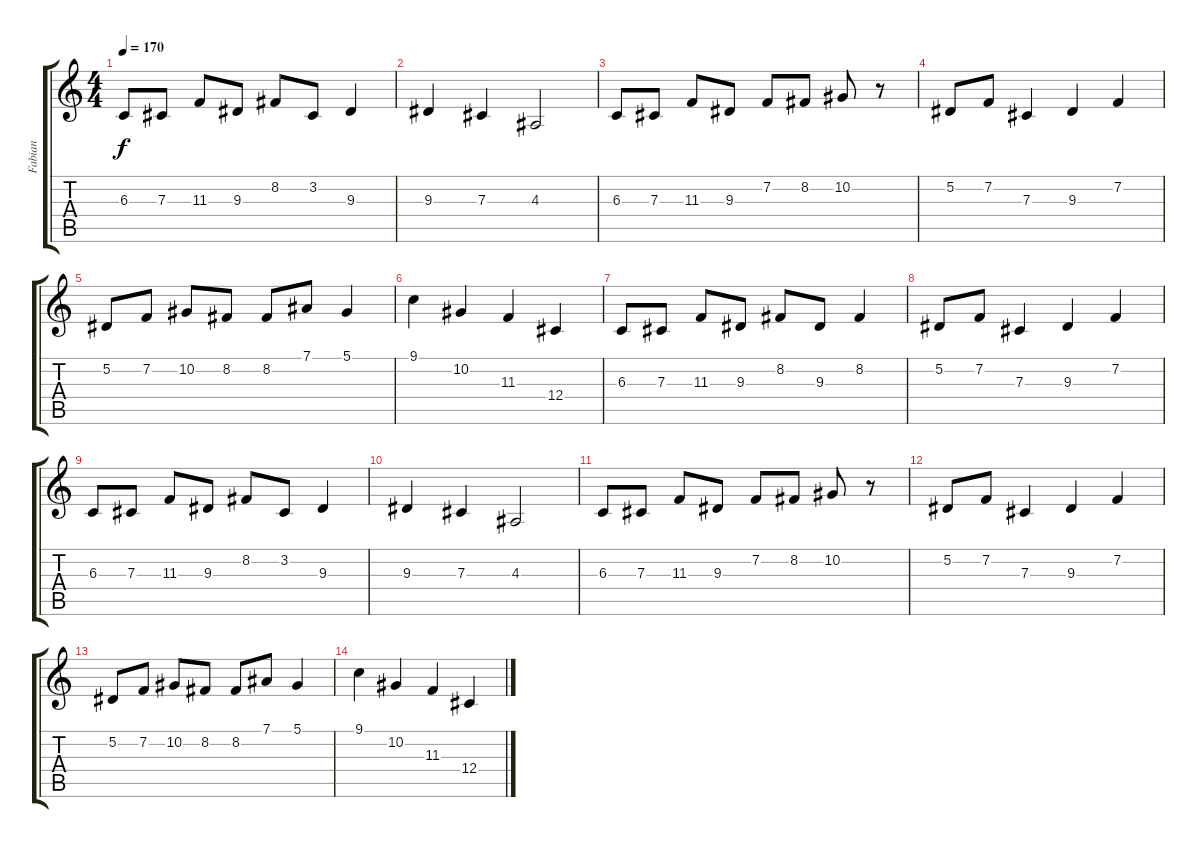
\track ("Fabian" "Fabian") {instrument orchestralharp}
\staff {score tabs}
\tuning (Eb4 Bb3 Gb3 Db3 Ab2 Db2) {hide}
\ts (4 4)
\tempo 170
\clef g2
\ks c
6.3.8{dy f} 7.3.8 11.3.8 9.3.8 8.2.8 3.2.8 9.3.4 |
9.3.4 7.3.4 4.3.2 |
6.3.8 7.3.8 11.3.8 9.3.8 7.2.8 8.2.8 10.2.8 r.8 |
5.2.8 7.2.8 7.3.4 9.3.4 7.2.4 |
5.2.8 7.2.8 10.2.8 8.2.8 8.2.8 7.1.8 5.1.4 |
9.1.4 10.2.4 11.3.4 12.4.4 |
6.3.8 7.3.8 11.3.8 9.3.8 8.2.8 9.3.8 8.2.4 |
5.2.8 7.2.8 7.3.4 9.3.4 7.2.4 |
6.3.8 7.3.8 11.3.8 9.3.8 8.2.8 3.2.8 9.3.4 |
9.3.4 7.3.4 4.3.2 |
6.3.8 7.3.8 11.3.8 9.3.8 7.2.8 8.2.8 10.2.8 r.8 |
5.2.8 7.2.8 7.3.4 9.3.4 7.2.4 |
5.2.8 7.2.8 10.2.8 8.2.8 8.2.8 7.1.8 5.1.4 |
9.1.4 10.2.4 11.3.4 12.4.4
